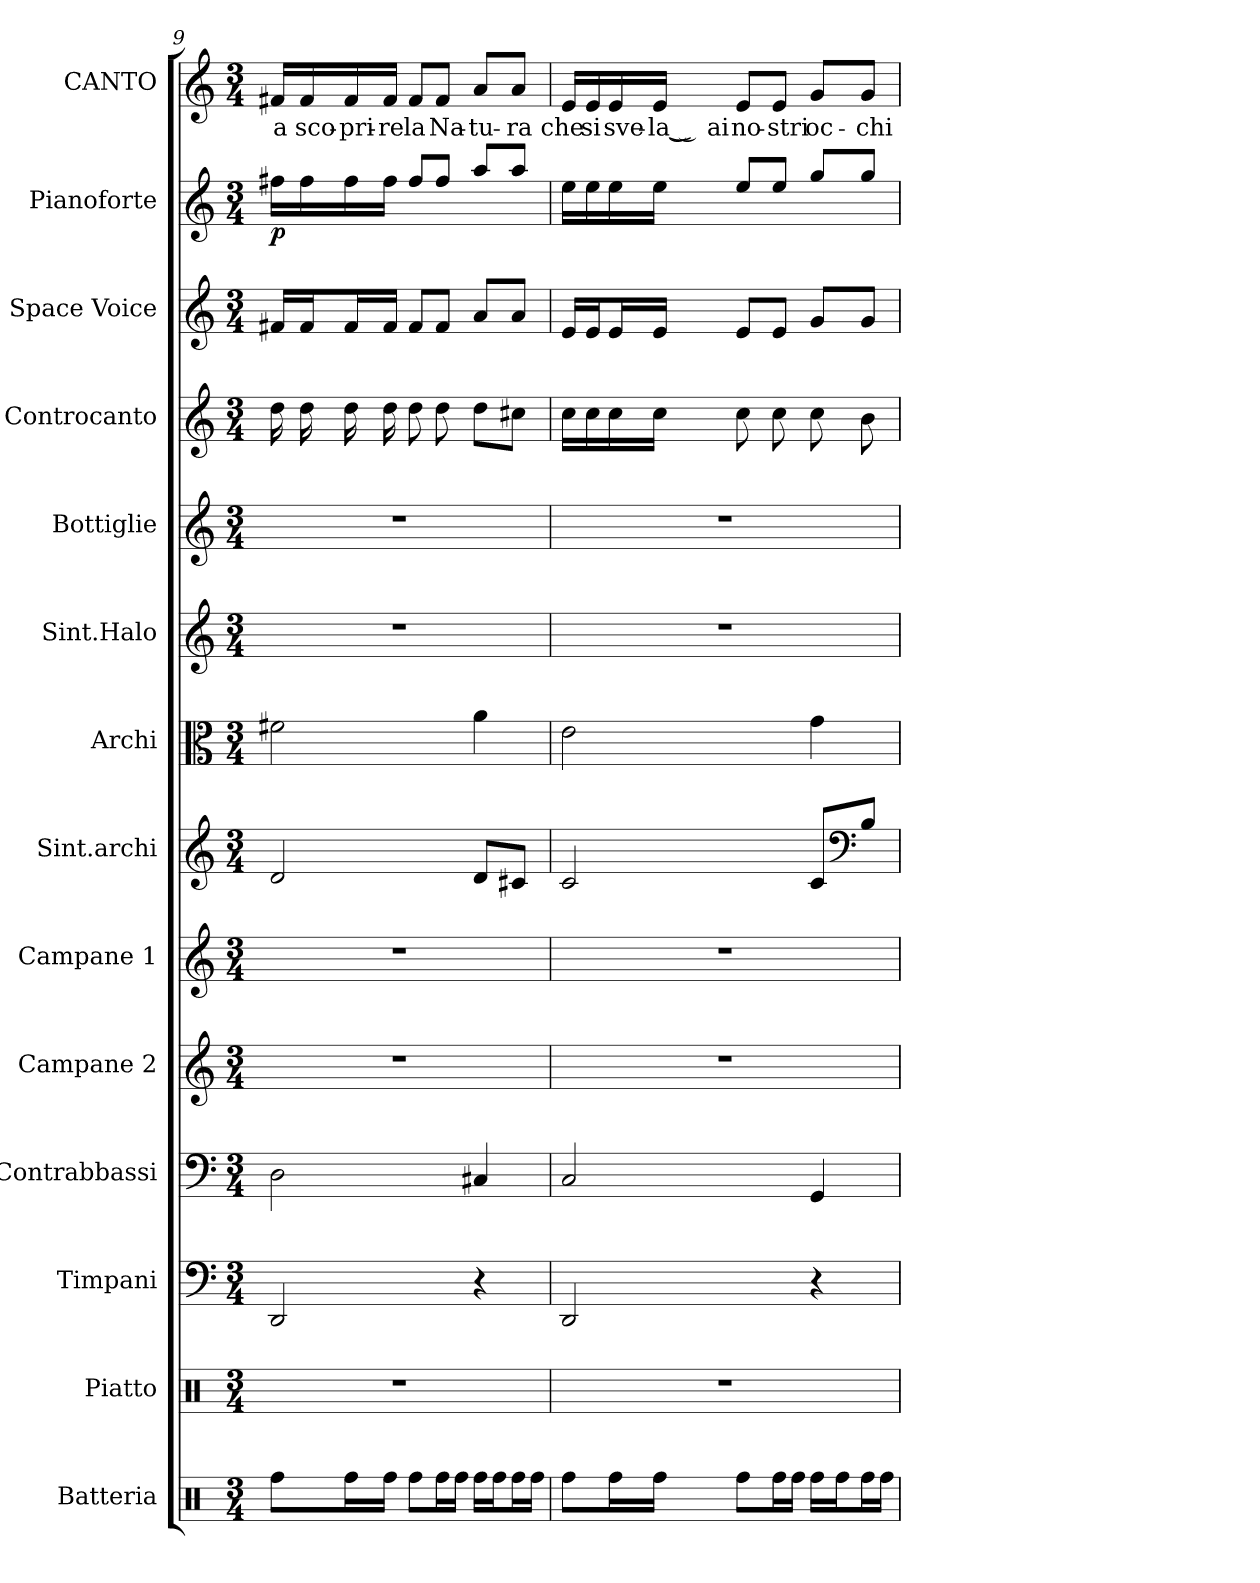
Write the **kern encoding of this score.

**kern	**kern	**kern	**kern	**kern	**kern	**kern	**kern	**kern	**kern	**kern	**kern	**kern	**dynam	**kern	**text
*part14	*part13	*part12	*part11	*part10	*part9	*part8	*part7	*part6	*part5	*part4	*part3	*part2	*part2	*part1	*part1
*staff14	*staff13	*staff12	*staff11	*staff10	*staff9	*staff8	*staff7	*staff6	*staff5	*staff4	*staff3	*staff2	*staff2	*staff1	*staff1
*I"Batteria	*I"Piatto	*I"Timpani	*I"Contrabbassi	*I"Campane 2	*I"Campane 1	*I"Sint.archi	*I"Archi	*I"Sint.Halo	*I"Bottiglie	*I"Controcanto	*I"Space Voice	*I"Pianoforte	*	*I"CANTO	*
*I'Batt	*I'Pt	*I'Timp	*I'Cb	*I'Camp	*I'Camp	*I'S.ar	*I'Ar	*I'Halo	*I'Bt	*I'c.cnt	*	*I'Pf	*	*	*
!!LO:LB:g=z
*clefX	*clefX	*clefF4	*clefF4	*clefG2	*clefG2	*clefG2	*clefC3	*clefG2	*clefG2	*clefG2	*clefG2	*clefG2	*	*clefG2	*
*	*	*	*ITrd7c12	*	*	*	*	*	*	*	*	*	*	*	*
*k[]	*k[]	*k[]	*k[]	*k[]	*k[]	*k[]	*k[]	*k[]	*k[]	*k[]	*k[]	*k[]	*	*k[]	*
*M3/4	*M3/4	*M3/4	*M3/4	*M3/4	*M3/4	*M3/4	*M3/4	*M3/4	*M3/4	*M3/4	*M3/4	*M3/4	*	*M3/4	*
=9	=9	=9	=9	=9	=9	=9	=9	=9	=9	=9	=9	=9	=9	=9	=9
!	!	!	!	!	!	!	!	!	!	!	!	!	!LO:DY:b	!	!LO:LY:b
8Rff\L	2.r	2DD/	2DD\	2.r	2.r	2d/	2f#X\	2.r	2.r	16dd\	16f#X/LL	16ff#X/LL	p	16f#X/LL	a
!	!	!	!	!	!	!	!	!	!	!	!	!	!	!	!LO:LY:b
.	.	.	.	.	.	.	.	.	.	16dd\	16f#/J	16ff#\	.	16f#/	sco-
!	!	!	!	!	!	!	!	!	!	!	!	!	!	!	!LO:LY:b
16Rff\L	.	.	.	.	.	.	.	.	.	16dd\	16f#/L	16ff#\	.	16f#/	-pri-
!	!	!	!	!	!	!	!	!	!	!	!	!	!	!	!LO:LY:b
16Rff\JJ	.	.	.	.	.	.	.	.	.	16dd\	16f#/JJ	16ff#\JJ	.	16f#/JJ	-re
!	!	!	!	!	!	!	!	!	!	!	!	!	!	!	!LO:LY:b
8Rff\L	.	.	.	.	.	.	.	.	.	8dd\	8f#/L	8ff#/L	.	8f#/L	la
!	!	!	!	!	!	!	!	!	!	!	!	!	!	!	!LO:LY:b
16Rff\L	.	.	.	.	.	.	.	.	.	8dd\	8f#/J	8ff#\J	.	8f#/J	Na-
16Rff\JJ	.	.	.	.	.	.	.	.	.	.	.	.	.	.	.
!	!	!	!	!	!	!	!	!	!	!	!	!	!	!	!LO:LY:b
16Rff\LL	.	4r	4CC#X/	.	.	8d/L	4a\	.	.	8dd\L	8a/L	8aa/L	.	8a/L	-tu-
16Rff\J	.	.	.	.	.	.	.	.	.	.	.	.	.	.	.
!	!	!	!	!	!	!	!	!	!	!	!	!	!	!	!LO:LY:b
16Rff\L	.	.	.	.	.	8c#X/J	.	.	.	8cc#X\J	8a/J	8aa\J	.	8a/J	-ra
16Rff\JJ	.	.	.	.	.	.	.	.	.	.	.	.	.	.	.
=10	=10	=10	=10	=10	=10	=10	=10	=10	=10	=10	=10	=10	=10	=10	=10
!	!	!	!	!	!	!	!	!	!	!	!	!	!	!	!LO:LY:b
8Rff\L	2.r	2DD/	2CC/	2.r	2.r	2c/	2e\	2.r	2.r	16cc\LL	16e/LL	16ee/LL	.	16e/LL	che
!	!	!	!	!	!	!	!	!	!	!	!	!	!	!	!LO:LY:b
.	.	.	.	.	.	.	.	.	.	16cc\	16e/J	16ee\	.	16e/	si
!	!	!	!	!	!	!	!	!	!	!	!	!	!	!	!LO:LY:b
16Rff\L	.	.	.	.	.	.	.	.	.	16cc\	16e/L	16ee\	.	16e/	sve-
!	!	!	!	!	!	!	!	!	!	!	!	!	!	!	!LO:LY:b
16Rff\JJ	.	.	.	.	.	.	.	.	.	16cc\JJ	16e/JJ	16ee\JJ	.	16e/JJ	-la ͜ ai
!	!	!	!	!	!	!	!	!	!	!	!	!	!	!	!LO:LY:b
8Rff\L	.	.	.	.	.	.	.	.	.	8cc\	8e/L	8ee/L	.	8e/L	no-
!	!	!	!	!	!	!	!	!	!	!	!	!	!	!	!LO:LY:b
16Rff\L	.	.	.	.	.	.	.	.	.	8cc\	8e/J	8ee\J	.	8e/J	-stri
16Rff\JJ	.	.	.	.	.	.	.	.	.	.	.	.	.	.	.
!	!	!	!	!	!	!	!	!	!	!	!	!	!	!	!LO:LY:b
16Rff\LL	.	4r	4GGG/	.	.	8c/L	4g\	.	.	8cc\	8g/L	8gg/L	.	8g/L	oc-
16Rff\J	.	.	.	.	.	.	.	.	.	.	.	.	.	.	.
*	*	*	*	*	*	*clefF4	*	*	*	*	*	*	*	*	*
!	!	!	!	!	!	!	!	!	!	!	!	!	!	!	!LO:LY:b
16Rff\L	.	.	.	.	.	8B/J	.	.	.	8b\	8g/J	8gg\J	.	8g/J	-chi
16Rff\JJ	.	.	.	.	.	.	.	.	.	.	.	.	.	.	.
=	=	=	=	=	=	=	=	=	=	=	=	=	=	=	=
*-	*-	*-	*-	*-	*-	*-	*-	*-	*-	*-	*-	*-	*-	*-	*-
